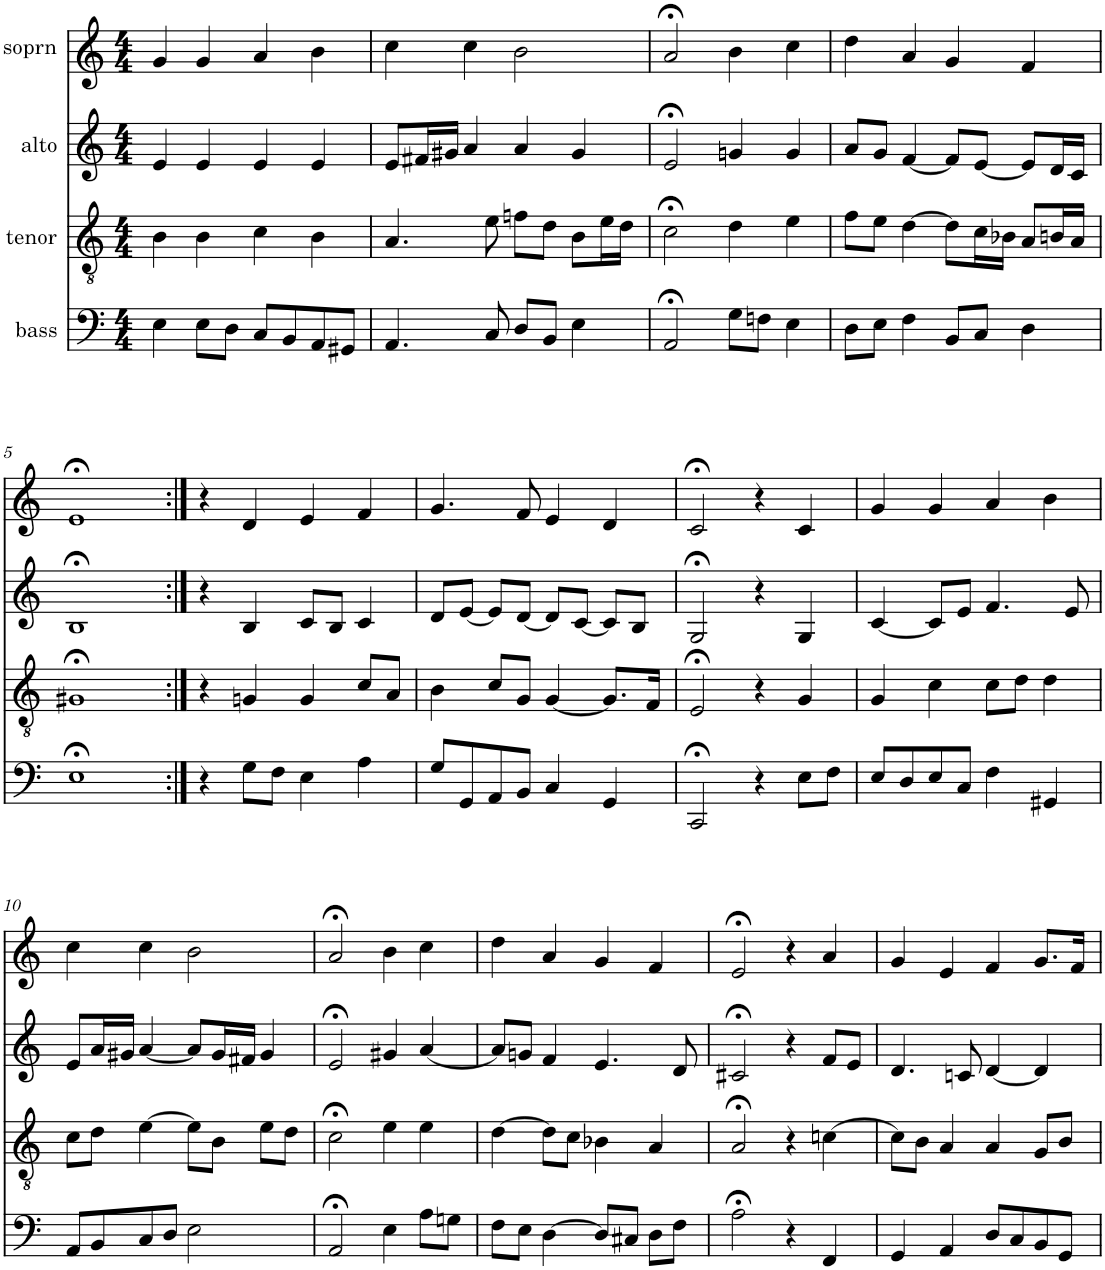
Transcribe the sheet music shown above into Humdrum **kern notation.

**kern	**kern	**kern	**kern
*part4	*part3	*part2	*part1
*staff4	*staff3	*staff2	*staff1
*I"bass	*I"tenor	*I"alto	*I"soprn
*clefF4	*clefGv2	*clefG2	*clefG2
*k[]	*k[]	*k[]	*k[]
*M4/4	*M4/4	*M4/4	*M4/4
=1	=1	=1	=1
4E\	4B\	4e/	4g/
8E\L	4B\	4e/	4g/
8D\J	.	.	.
8C/L	4c\	4e/	4a/
8BB/	.	.	.
8AA/	4B\	4e/	4b\
8GG#X/J	.	.	.
=2	=2	=2	=2
4.AA/	4.A/	8e/L	4cc\
.	.	16f#X/L	.
.	.	16g#X/JJ	.
.	.	4a/	4cc\
8C/	8e\	.	.
8D/L	8fn\L	4a/	2b\
8BB/J	8d\J	.	.
4E\	8B\L	4g#/	.
.	16e\L	.	.
.	16d\JJ	.	.
=3	=3	=3	=3
2AA;</	2c;<\	2e;</	2a;</
8G\L	4d\	4gn/	4b\
8Fn\J	.	.	.
4E\	4e\	4g/	4cc\
=4	=4	=4	=4
8D\L	8f\L	8a/L	4dd\
8E\J	8e\J	8g/J	.
4F\	[4d\	[4f/	4a/
8BB/L	8d\L]	8f/L]	4g/
8C/J	16c\L	[8e/J	.
.	16B-X\JJ	.	.
4D\	8A/L	8e/L]	4f/
.	16Bn/L	16d/L	.
.	16A/JJ	16c/JJ	.
!!LO:LB:g=z
=5	=5	=5	=5
1E;<	1G#X;<	1B;<	1e;<
=6:|!	=6:|!	=6:|!	=6:|!
4r	4r	4r	4r
8G\L	4Gn/	4B/	4d/
8F\J	.	.	.
4E\	4G/	8c/L	4e/
.	.	8B/J	.
4A\	8c/L	4c/	4f/
.	8A/J	.	.
=7	=7	=7	=7
8G/L	4B\	8d/L	4.g/
8GG/	.	[8e/J	.
8AA/	8c/L	8e/L]	.
8BB/J	8G/J	[8d/J	8f/
4C/	[4G/	8d/L]	4e/
.	.	[8c/J	.
4GG/	8.G/L]	8c/L]	4d/
.	.	8B/J	.
.	16F/Jk	.	.
=8	=8	=8	=8
2CC;</	2E;</	2G;</	2c;</
4r	4r	4r	4r
8E\L	4G/	4G/	4c/
8F\J	.	.	.
=9	=9	=9	=9
8E/L	4G/	[4c/	4g/
8D/	.	.	.
8E/	4c\	8c/L]	4g/
8C/J	.	8e/J	.
4F\	8c\L	4.f/	4a/
.	8d\J	.	.
4GG#X/	4d\	.	4b\
.	.	8e/	.
!!LO:LB:g=z
=10	=10	=10	=10
8AA/L	8c\L	8e/L	4cc\
8BB/	8d\J	16a/L	.
.	.	16g#X/JJ	.
8C/	[4e\	[4a/	4cc\
8D/J	.	.	.
2E\	8e\L]	8a/L]	2b\
.	8B\J	16g#/L	.
.	.	16f#X/JJ	.
.	8e\L	4g#/	.
.	8d\J	.	.
=11	=11	=11	=11
2AA;</	2c;<\	2e;</	2a;</
4E\	4e\	4g#X/	4b\
8A\L	4e\	[4a/	4cc\
8Gn\J	.	.	.
=12	=12	=12	=12
8F\L	[4d\	8a/L]	4dd\
8E\J	.	8gn/J	.
[4D\	8d\L]	4f/	4a/
.	8c\J	.	.
8D/L]	4B-X\	4.e/	4g/
8C#X/J	.	.	.
8D\L	4A/	.	4f/
8F\J	.	8d/	.
=13	=13	=13	=13
2A;<\	2A;</	2c#X;</	2e;</
4r	4r	4r	4r
4FF/	[4cn\	8f/L	4a/
.	.	8e/J	.
=14	=14	=14	=14
4GG/	8c\L]	4.d/	4g/
.	8B\J	.	.
4AA/	4A/	.	4e/
.	.	8cn/	.
8D/L	4A/	[4d/	4f/
8C/	.	.	.
8BB/	8G/L	4d/]	8.g/L
8GG/J	8B/J	.	.
.	.	.	16f/Jk
=	=	=	=
*-	*-	*-	*-
